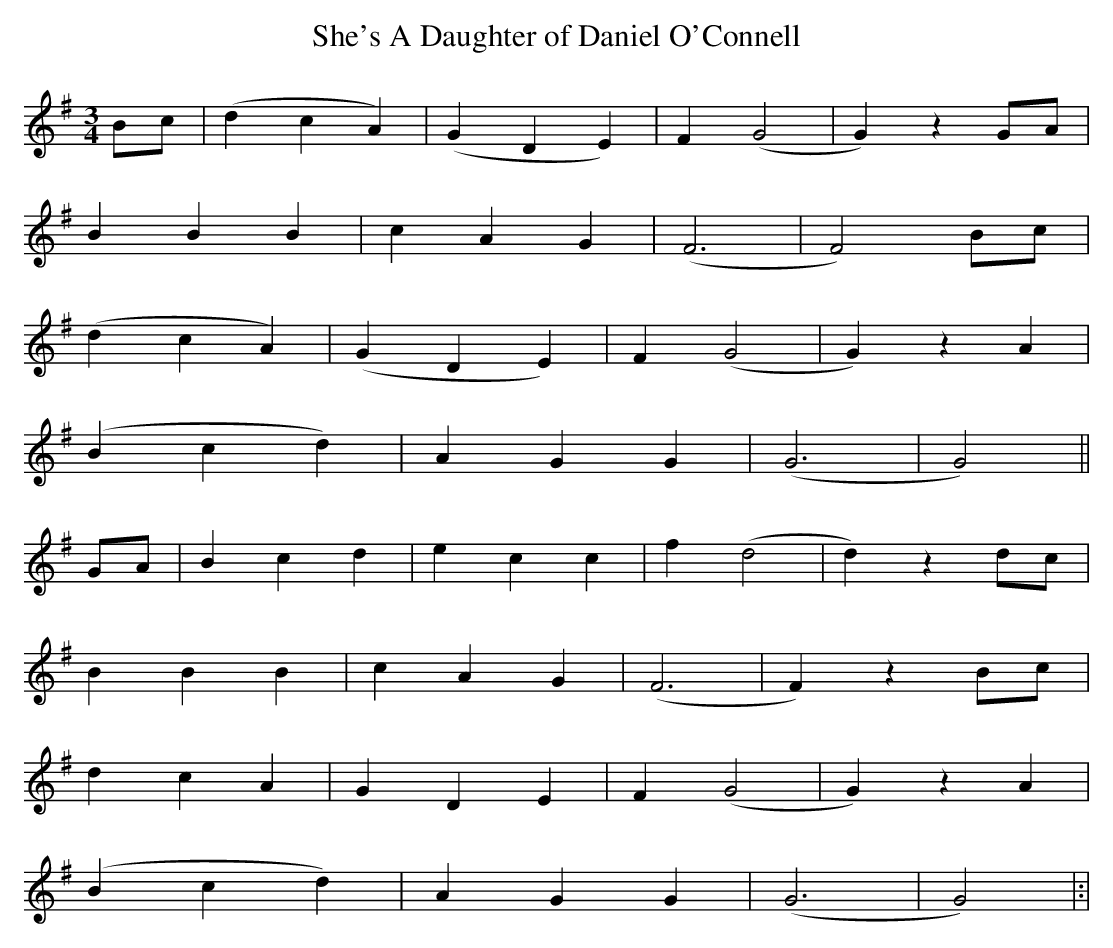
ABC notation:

X:1
T: She's A Daughter of Daniel O'Connell
M: 3/4
L: 1/4
K: G
B/2-c/2 | (dcA) | (GDE) | F (G2 | G)zG/2A/2 |
B B B | c A G | (F3 | F2) B/2c/2 |
(dcA) | (GDE) | F (G2 | G)zA |
(Bcd) | A G G | (G3 | G2) ||
G/2A/2 | B c d | e c c | f (d2 | d)zd/2c/2 |
B B B | c A G | (F3 | F)zB/2-c/2 |
d c A | G D E | F (G2 | G)zA |
(Bcd) | A G G | (G3 | G2) |:|
